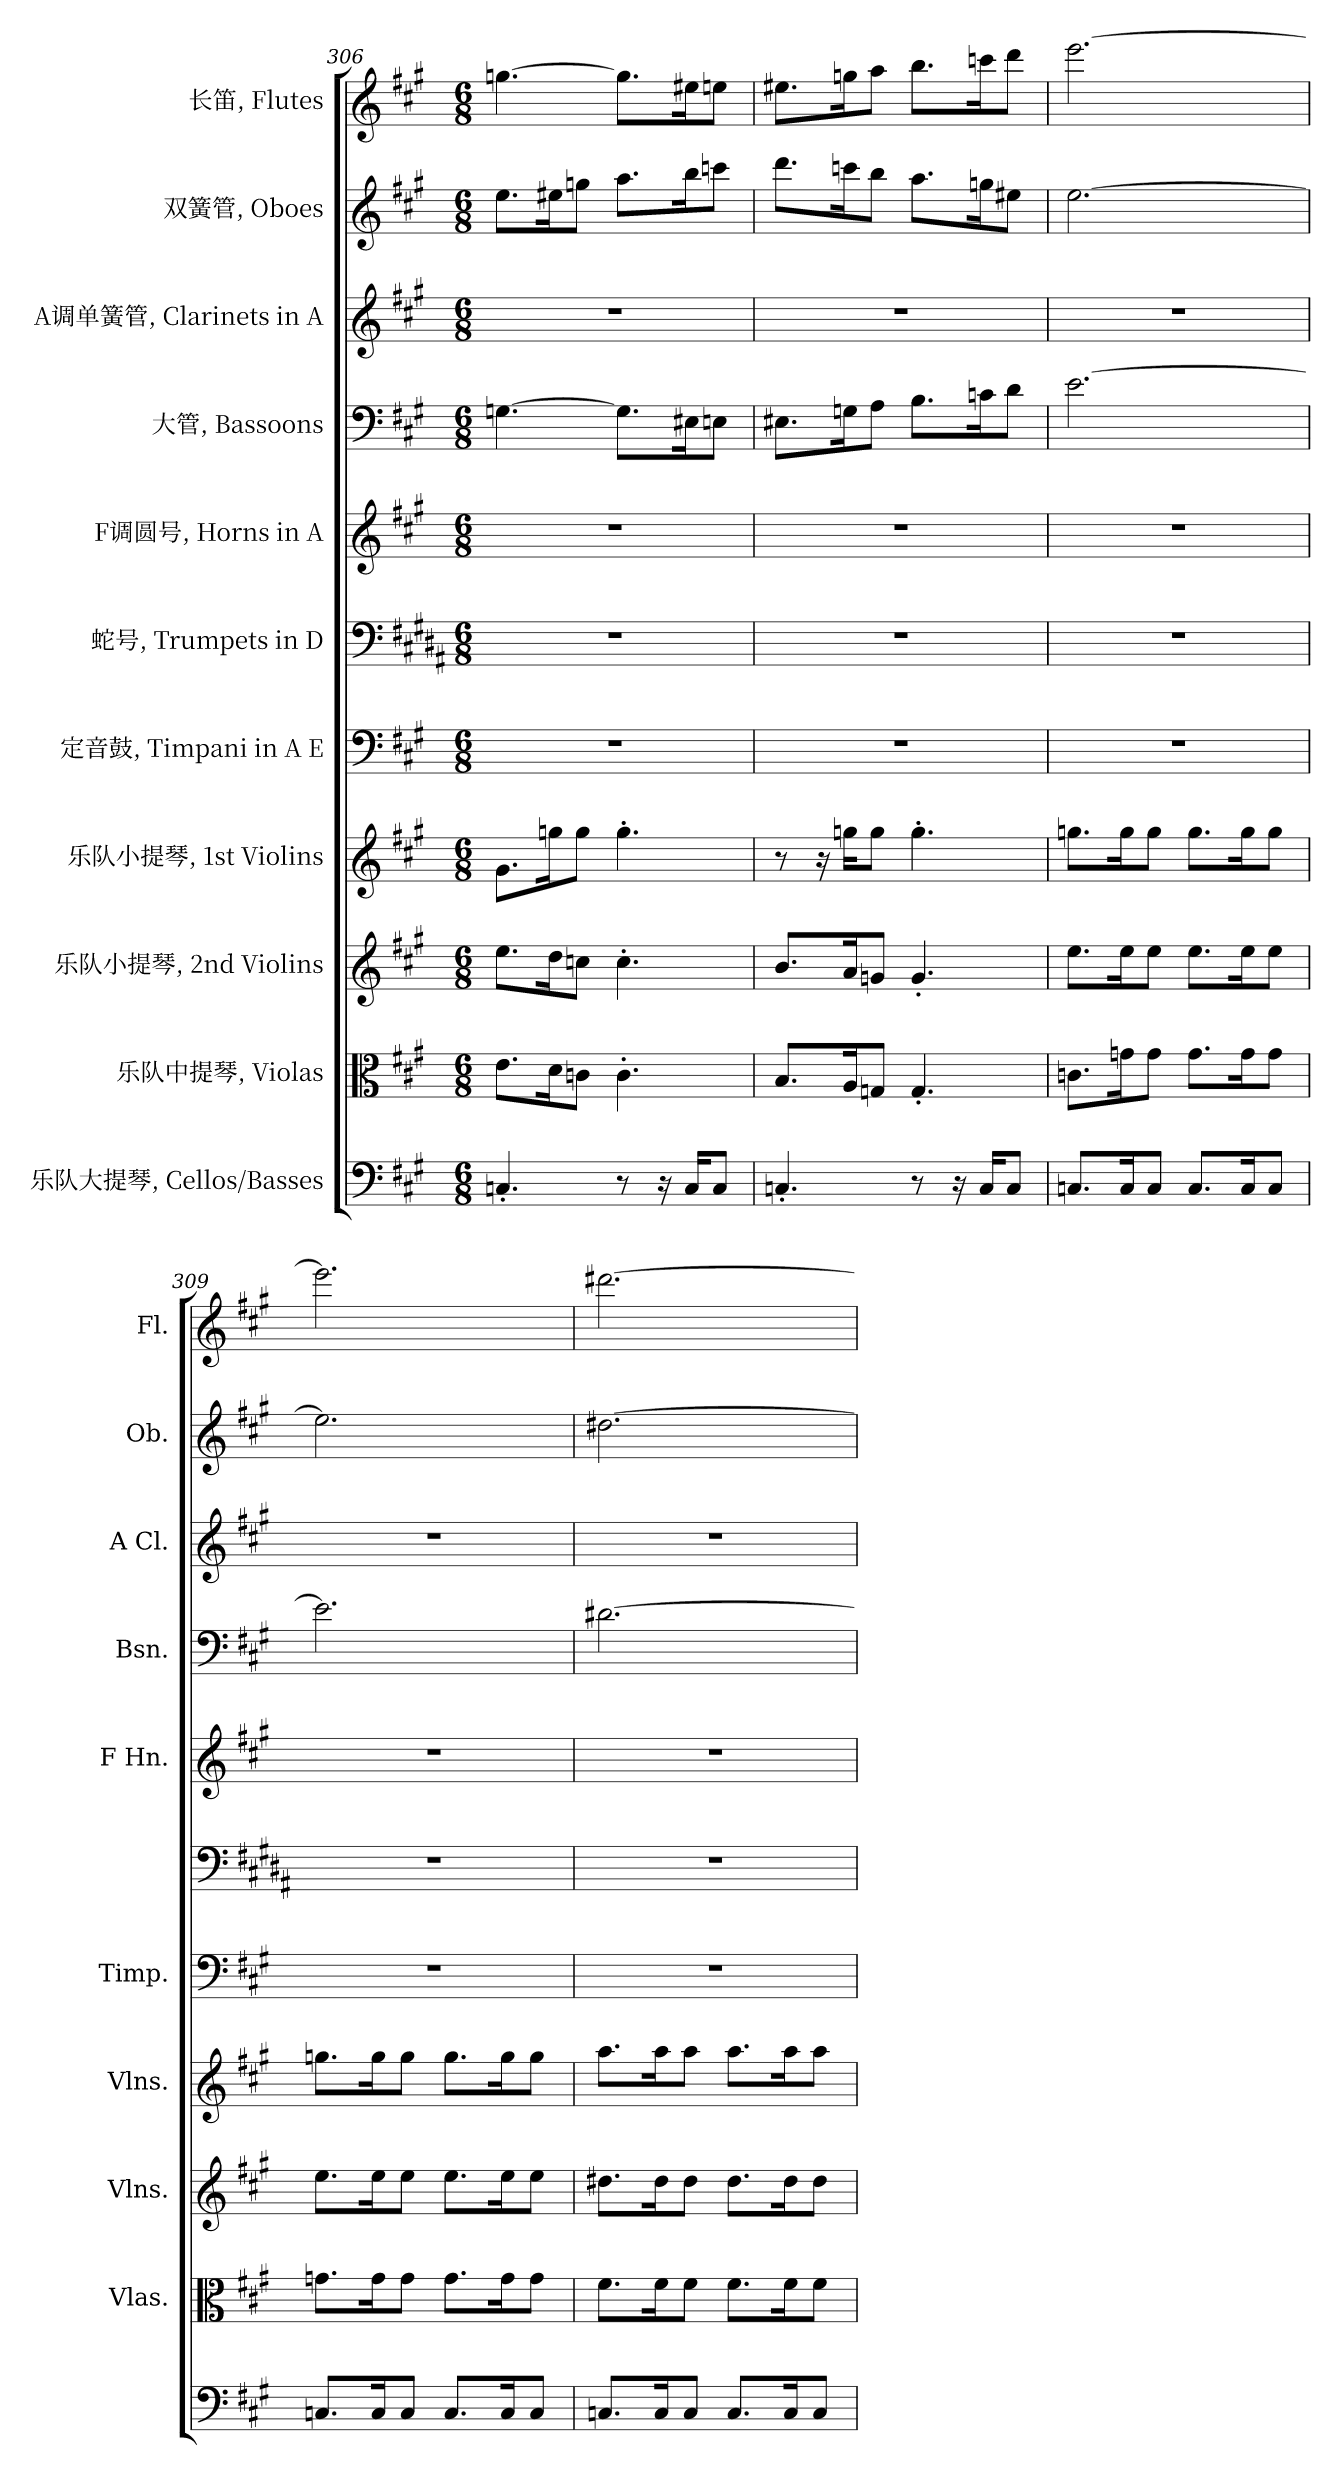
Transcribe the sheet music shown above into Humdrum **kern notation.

**kern	**kern	**kern	**kern	**kern	**kern	**kern	**kern	**kern	**kern	**kern
*part11	*part10	*part9	*part8	*part7	*part6	*part5	*part4	*part3	*part2	*part1
*staff11	*staff10	*staff9	*staff8	*staff7	*staff6	*staff5	*staff4	*staff3	*staff2	*staff1
*I"乐队大提琴, Cellos/Basses	*I"乐队中提琴, Violas	*I"乐队小提琴, 2nd Violins	*I"乐队小提琴, 1st Violins	*I"定音鼓, Timpani in A E	*I"蛇号, Trumpets in D	*I"F调圆号, Horns in A	*I"大管, Bassoons	*I"A调单簧管, Clarinets in A	*I"双簧管, Oboes	*I"长笛, Flutes
*	*I'Vlas.	*I'Vlns.	*I'Vlns.	*I'Timp.	*	*I'F Hn.	*I'Bsn.	*I'A Cl.	*I'Ob.	*I'Fl.
!!LO:PB:g=z
*clefF4	*clefC3	*clefG2	*clefG2	*clefF4	*clefF4	*clefG2	*clefF4	*clefG2	*clefG2	*clefG2
*	*	*	*	*	*ITrd1c2	*ITrd4c7	*	*ITrd2c3	*	*
*k[f#c#g#]	*k[f#c#g#]	*k[f#c#g#]	*k[f#c#g#]	*k[f#c#g#]	*k[f#c#g#]	*k[f#c#]	*k[f#c#g#]	*k[f#c#g#d#a#e#]	*k[f#c#g#]	*k[f#c#g#]
*M6/8	*M6/8	*M6/8	*M6/8	*M6/8	*M6/8	*M6/8	*M6/8	*M6/8	*M6/8	*M6/8
=306	=306	=306	=306	=306	=306	=306	=306	=306	=306	=306
4.Cn'/	8.e\L	8.ee\L	8.g#\L	2.r	2.r	2.r	[4.Gn\	2.r	8.ee\L	[4.ggn\
.	16d\K	16dd\K	16ggn\K	.	.	.	.	.	16ee#X\K	.
.	8cn\J	8ccn\J	8gg\J	.	.	.	.	.	8ggn\J	.
8r	4.c'\	4.cc'\	4.gg'\	.	.	.	8.G\L]	.	8.aa\L	8.gg\L]
16r	.	.	.	.	.	.	.	.	.	.
16C/KL	.	.	.	.	.	.	16E#X\K	.	16bb\K	16ee#X\K
8C/J	.	.	.	.	.	.	8En\J	.	8cccn\J	8een\J
=307	=307	=307	=307	=307	=307	=307	=307	=307	=307	=307
4.Cn'/	8.B/L	8.b/L	8r	2.r	2.r	2.r	8.E#X\L	2.r	8.ddd\L	8.ee#X\L
.	.	.	16r	.	.	.	.	.	.	.
.	16A/K	16a/K	16ggn\KL	.	.	.	16Gn\K	.	16cccn\K	16ggn\K
.	8Gn/J	8gn/J	8gg\J	.	.	.	8A\J	.	8bb\J	8aa\J
8r	4.G'/	4.g'/	4.gg'\	.	.	.	8.B\L	.	8.aa\L	8.bb\L
16r	.	.	.	.	.	.	.	.	.	.
16C/KL	.	.	.	.	.	.	16cn\K	.	16ggn\K	16cccn\K
8C/J	.	.	.	.	.	.	8d\J	.	8ee#X\J	8ddd\J
=308	=308	=308	=308	=308	=308	=308	=308	=308	=308	=308
8.Cn/L	8.cn\L	8.ee\L	8.ggn\L	2.r	2.r	2.r	[2.e\	2.r	[2.ee\	[2.eee\
16C/K	16gn\K	16ee\K	16gg\K	.	.	.	.	.	.	.
8C/J	8g\J	8ee\J	8gg\J	.	.	.	.	.	.	.
8.C/L	8.g\L	8.ee\L	8.gg\L	.	.	.	.	.	.	.
16C/K	16g\K	16ee\K	16gg\K	.	.	.	.	.	.	.
8C/J	8g\J	8ee\J	8gg\J	.	.	.	.	.	.	.
=309	=309	=309	=309	=309	=309	=309	=309	=309	=309	=309
8.Cn/L	8.gn\L	8.ee\L	8.ggn\L	2.r	2.r	2.r	2.e\]	2.r	2.ee\]	2.eee\]
16C/K	16g\K	16ee\K	16gg\K	.	.	.	.	.	.	.
8C/J	8g\J	8ee\J	8gg\J	.	.	.	.	.	.	.
8.C/L	8.g\L	8.ee\L	8.gg\L	.	.	.	.	.	.	.
16C/K	16g\K	16ee\K	16gg\K	.	.	.	.	.	.	.
8C/J	8g\J	8ee\J	8gg\J	.	.	.	.	.	.	.
!!LO:PB:g=z
=310	=310	=310	=310	=310	=310	=310	=310	=310	=310	=310
8.Cn/L	8.f#\L	8.dd#X\L	8.aa\L	2.r	2.r	2.r	[2.d#X\	2.r	[2.dd#X\	[2.ddd#X\
16C/K	16f#\K	16dd#\K	16aa\K	.	.	.	.	.	.	.
8C/J	8f#\J	8dd#\J	8aa\J	.	.	.	.	.	.	.
8.C/L	8.f#\L	8.dd#\L	8.aa\L	.	.	.	.	.	.	.
16C/K	16f#\K	16dd#\K	16aa\K	.	.	.	.	.	.	.
8C/J	8f#\J	8dd#\J	8aa\J	.	.	.	.	.	.	.
=	=	=	=	=	=	=	=	=	=	=
*-	*-	*-	*-	*-	*-	*-	*-	*-	*-	*-
